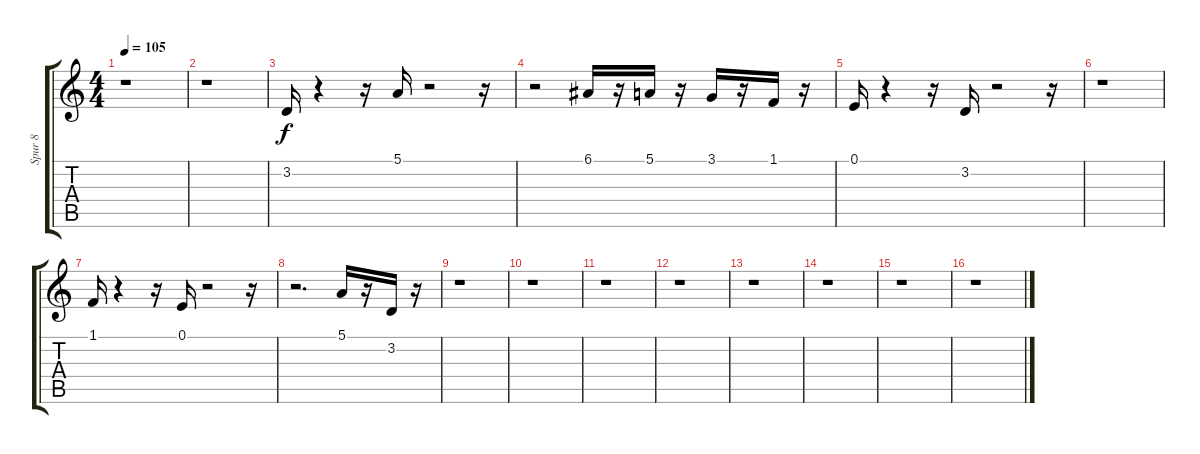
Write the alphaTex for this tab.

\track ("Spur 8" "Spur 8") {instrument blownbottle}
\staff {score tabs}
\tuning (E4 B3 G3 D3 A2 E2) {hide}
\ts (4 4)
\tempo 105
\clef g2
\ks c
r.1{dy f} |
r.1 |
3.2.16 r.4 r.16 5.1.16 r.2 r.16 |
r.2 6.1.16 r.16 5.1.16 r.16 3.1.16 r.16 1.1.16 r.16 |
0.1.16 r.4 r.16 3.2.16 r.2 r.16 |
r.1 |
1.1.16 r.4 r.16 0.1.16 r.2 r.16 |
r.2{d} 5.1.16 r.16 3.2.16 r.16 |
r.1 |
r.1 |
r.1 |
r.1 |
r.1 |
r.1 |
r.1 |
r.1
